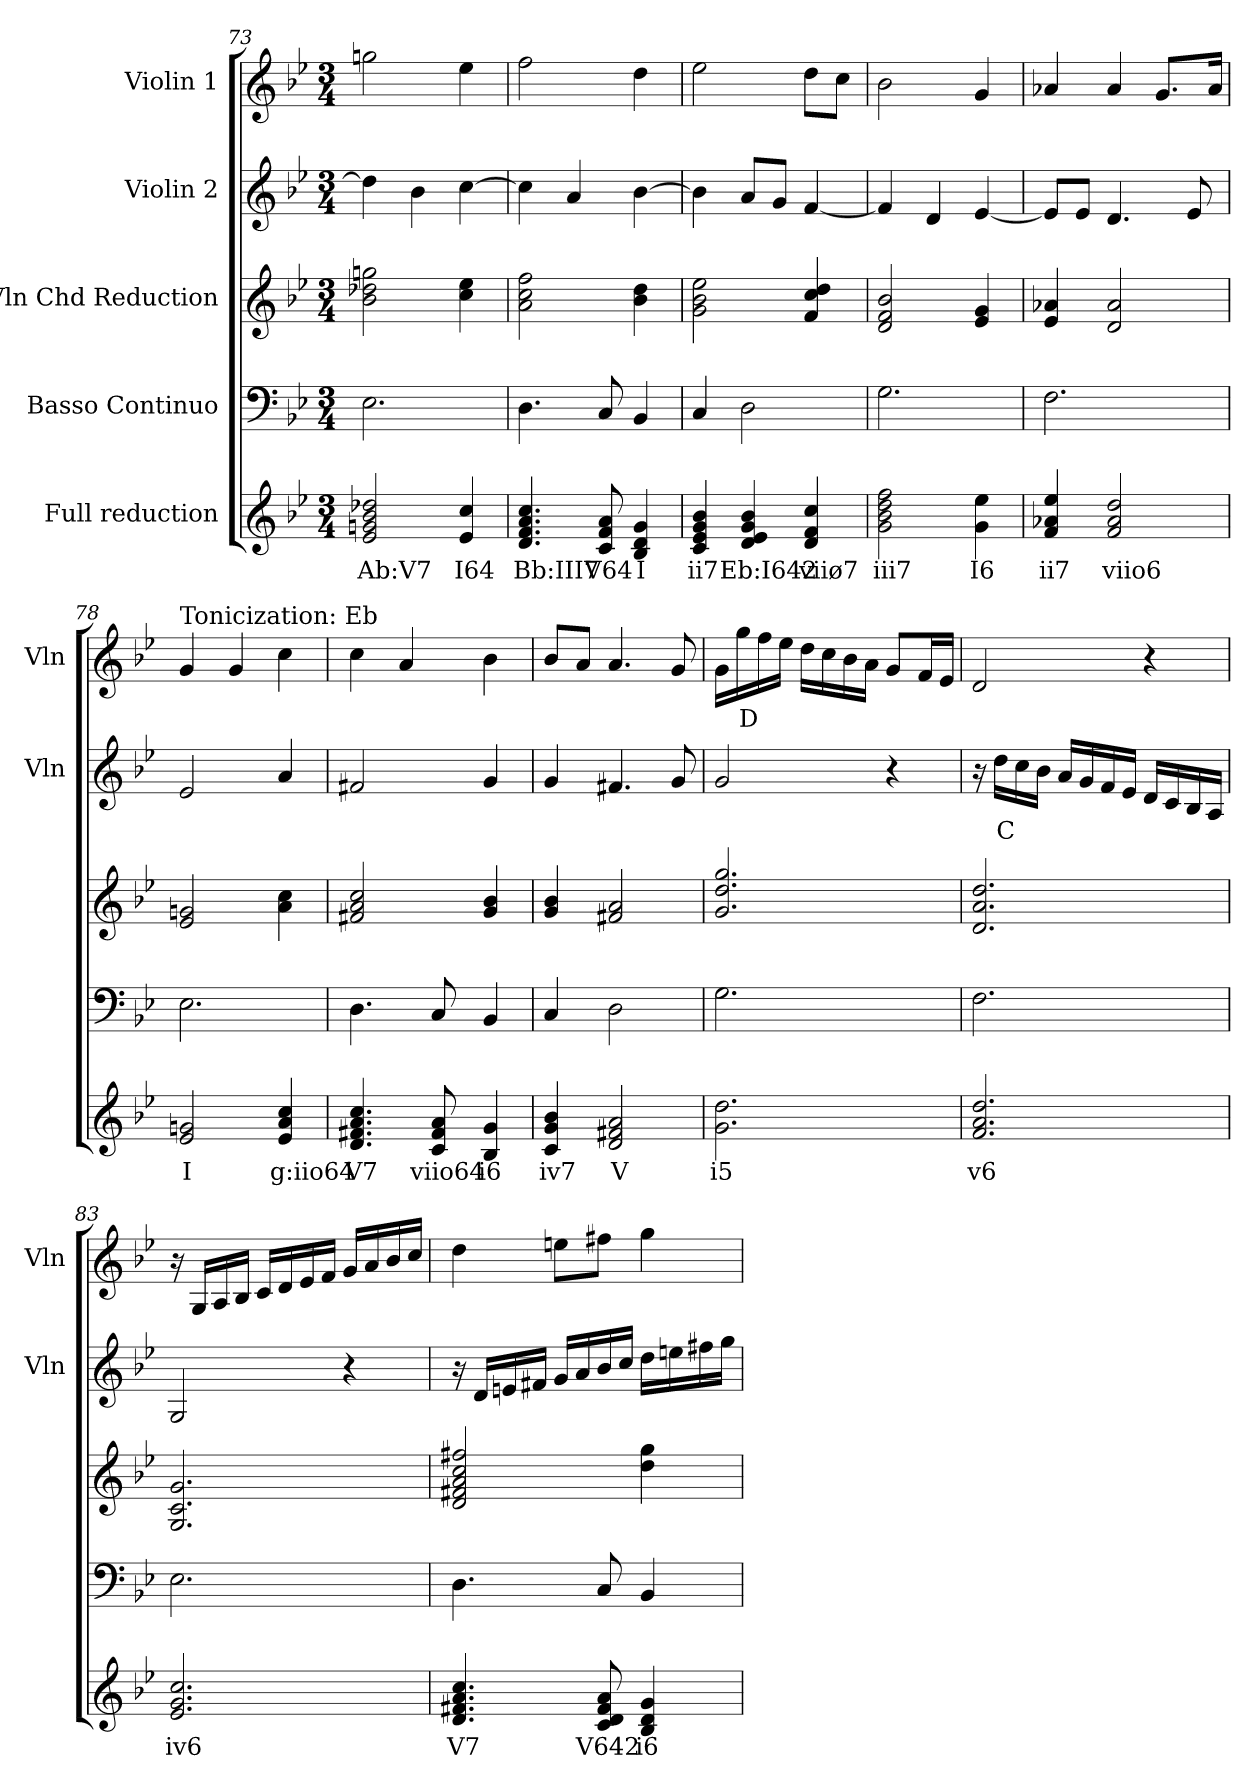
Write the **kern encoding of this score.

**kern	**text	**kern	**kern	**kern	**text	**kern	**text
*part5	*part5	*part4	*part3	*part2	*part2	*part1	*part1
*staff5	*staff5	*staff4	*staff3	*staff2	*staff2	*staff1	*staff1
*I"Full reduction	*	*I"Basso Continuo	*I"Vln Chd Reduction	*I"Violin 2	*	*I"Violin 1	*
*	*	*	*	*I'Vln	*	*I'Vln	*
*clefG2	*	*clefF4	*clefG2	*clefG2	*	*clefG2	*
*k[b-e-]	*	*k[b-e-]	*k[b-e-]	*k[b-e-]	*	*k[b-e-]	*
*M3/4	*	*M3/4	*M3/4	*M3/4	*	*M3/4	*
=73	=73	=73	=73	=73	=73	=73	=73
!	!LO:LY:b	!	!	!	!	!	!
2e-/ 2gn/ 2b-/ 2dd-X/	Ab:V7	2.E-\	2b-\ 2dd-X\ 2ggn\	4dd-\]	.	2ggn\	.
.	.	.	.	4b-\	.	.	.
!	!LO:LY:b	!	!	!	!	!	!
4e-/ 4cc/	I64	.	4cc\ 4ee-\	[4cc\	.	4ee-\	.
=74	=74	=74	=74	=74	=74	=74	=74
!	!LO:LY:b	!	!	!	!	!	!
4.d/ 4.f/ 4.a/ 4.cc/	Bb:III7	4.D\	2a\ 2cc\ 2ff\	4cc\]	.	2ff\	.
.	.	.	.	4a/	.	.	.
!	!LO:LY:b	!	!	!	!	!	!
8c/ 8f/ 8a/	V64	8C/	.	.	.	.	.
!	!LO:LY:b	!	!	!	!	!	!
4B-/ 4d/ 4g/	I	4BB-/	4b-\ 4dd\	[4b-\	.	4dd\	.
=75	=75	=75	=75	=75	=75	=75	=75
!	!LO:LY:b	!	!	!	!	!	!
4c/ 4e-/ 4g/ 4b-/	ii7	4C/	2g\ 2b-\ 2ee-\	4b-\]	.	2ee-\	.
!	!LO:LY:b	!	!	!	!	!	!
4d/ 4e-/ 4g/ 4b-/	Eb:I642	2D\	.	8a/L	.	.	.
.	.	.	.	8g/J	.	.	.
!	!LO:LY:b	!	!	!	!	!	!
4d/ 4f/ 4cc/	viiø7	.	4f/ 4cc/ 4dd/	[4f/	.	8dd\L	.
.	.	.	.	.	.	8cc\J	.
!!LO:PB:g=z
=76	=76	=76	=76	=76	=76	=76	=76
!	!LO:LY:b	!	!	!	!	!	!
2g\ 2b-\ 2dd\ 2ff\	iii7	2.G\	2d/ 2f/ 2b-/	4f/]	.	2b-\	.
.	.	.	.	4d/	.	.	.
!	!LO:LY:b	!	!	!	!	!	!
4g\ 4ee-\	I6	.	4e-/ 4g/	[4e-/	.	4g/	.
=77	=77	=77	=77	=77	=77	=77	=77
!	!LO:LY:b	!	!	!	!	!	!
4f/ 4a-X/ 4ee-/	ii7	2.F\	4e-/ 4a-X/	8e-/L]	.	4a-X/	.
.	.	.	.	8e-/J	.	.	.
!	!LO:LY:b	!	!	!	!	!	!
2f/ 2a-/ 2dd/	viio6	.	2d/ 2a-/	4.d/	.	4a-/	.
.	.	.	.	.	.	8.g/L	.
.	.	.	.	8e-/	.	.	.
.	.	.	.	.	.	16a-/Jk	.
=78	=78	=78	=78	=78	=78	=78	=78
!	!	!	!	!	!	!LO:TX:a:t=Tonicization&colon; Eb	!
!	!LO:LY:b	!	!	!	!	!	!
2e-/ 2gn/	I	2.E-\	2e-/ 2gn/	2e-/	.	4g/	.
.	.	.	.	.	.	4g/	.
!	!LO:LY:b	!	!	!	!	!	!
4e-/ 4a/ 4cc/	g:iio64	.	4a\ 4cc\	4a/	.	4cc\	.
=79	=79	=79	=79	=79	=79	=79	=79
!	!LO:LY:b	!	!	!	!	!	!
4.d/ 4.f#X/ 4.a/ 4.cc/	V7	4.D\	2f#X/ 2a/ 2cc/	2f#X/	.	4cc\	.
.	.	.	.	.	.	4a/	.
!	!LO:LY:b	!	!	!	!	!	!
8c/ 8f#/ 8a/	viio64	8C/	.	.	.	.	.
!	!LO:LY:b	!	!	!	!	!	!
4B-/ 4g/	i6	4BB-/	4g/ 4b-/	4g/	.	4b-\	.
=80	=80	=80	=80	=80	=80	=80	=80
!	!LO:LY:b	!	!	!	!	!	!
4c/ 4g/ 4b-/	iv7	4C/	4g/ 4b-/	4g/	.	8b-/L	.
.	.	.	.	.	.	8a/J	.
!	!LO:LY:b	!	!	!	!	!	!
2d/ 2f#X/ 2a/	V	2D\	2f#X/ 2a/	4.f#X/	.	4.a/	.
.	.	.	.	8g/	.	8g/	.
!!LO:LB:g=z
=81	=81	=81	=81	=81	=81	=81	=81
!	!LO:LY:b	!	!	!	!	!	!
2.g\ 2.dd\	i5	2.G\	2.g/ 2.dd/ 2.gg/	2g/	.	16g\LL	.
!	!	!	!	!	!	!	!LO:LY:b
.	.	.	.	.	.	16gg\	D
.	.	.	.	.	.	16ff\	.
.	.	.	.	.	.	16ee-\JJ	.
.	.	.	.	.	.	16dd\LL	.
.	.	.	.	.	.	16cc\	.
.	.	.	.	.	.	16b-\	.
.	.	.	.	.	.	16a\JJ	.
.	.	.	.	4r	.	8g/L	.
.	.	.	.	.	.	16f/L	.
.	.	.	.	.	.	16e-/JJ	.
=82	=82	=82	=82	=82	=82	=82	=82
!	!LO:LY:b	!	!	!	!	!	!
2.f/ 2.a/ 2.dd/	v6	2.F\	2.d/ 2.a/ 2.dd/	16r	.	2d/	.
!	!	!	!	!	!LO:LY:b	!	!
.	.	.	.	16dd\LL	C	.	.
.	.	.	.	16cc\	.	.	.
.	.	.	.	16b-\JJ	.	.	.
.	.	.	.	16a/LL	.	.	.
.	.	.	.	16g/	.	.	.
.	.	.	.	16f/	.	.	.
.	.	.	.	16e-/JJ	.	.	.
.	.	.	.	16d/LL	.	4r	.
.	.	.	.	16c/	.	.	.
.	.	.	.	16B-/	.	.	.
.	.	.	.	16A/JJ	.	.	.
=83	=83	=83	=83	=83	=83	=83	=83
!	!LO:LY:b	!	!	!	!	!	!
2.e-/ 2.g/ 2.cc/	iv6	2.E-\	2.G/ 2.c/ 2.g/	2G/	.	16r	.
.	.	.	.	.	.	16G/LL	.
.	.	.	.	.	.	16A/	.
.	.	.	.	.	.	16B-/JJ	.
.	.	.	.	.	.	16c/LL	.
.	.	.	.	.	.	16d/	.
.	.	.	.	.	.	16e-/	.
.	.	.	.	.	.	16f/JJ	.
.	.	.	.	4r	.	16g/LL	.
.	.	.	.	.	.	16a/	.
.	.	.	.	.	.	16b-/	.
.	.	.	.	.	.	16cc/JJ	.
=84	=84	=84	=84	=84	=84	=84	=84
!	!LO:LY:b	!	!	!	!	!	!
4.d/ 4.f#X/ 4.a/ 4.cc/	V7	4.D\	2d/ 2f#X/ 2a/ 2cc/ 2ff#X/	16r	.	4dd\	.
.	.	.	.	16d/LL	.	.	.
.	.	.	.	16en/	.	.	.
.	.	.	.	16f#X/JJ	.	.	.
.	.	.	.	16g/LL	.	8een\L	.
.	.	.	.	16a/	.	.	.
!	!LO:LY:b	!	!	!	!	!	!
8c/ 8d/ 8f#/ 8a/	V642	8C/	.	16b-/	.	8ff#X\J	.
.	.	.	.	16cc/JJ	.	.	.
!	!LO:LY:b	!	!	!	!	!	!
4B-/ 4d/ 4g/	i6	4BB-/	4dd\ 4gg\	16dd\LL	.	4gg\	.
.	.	.	.	16een\	.	.	.
.	.	.	.	16ff#X\	.	.	.
.	.	.	.	16gg\JJ	.	.	.
=	=	=	=	=	=	=	=
*-	*-	*-	*-	*-	*-	*-	*-
